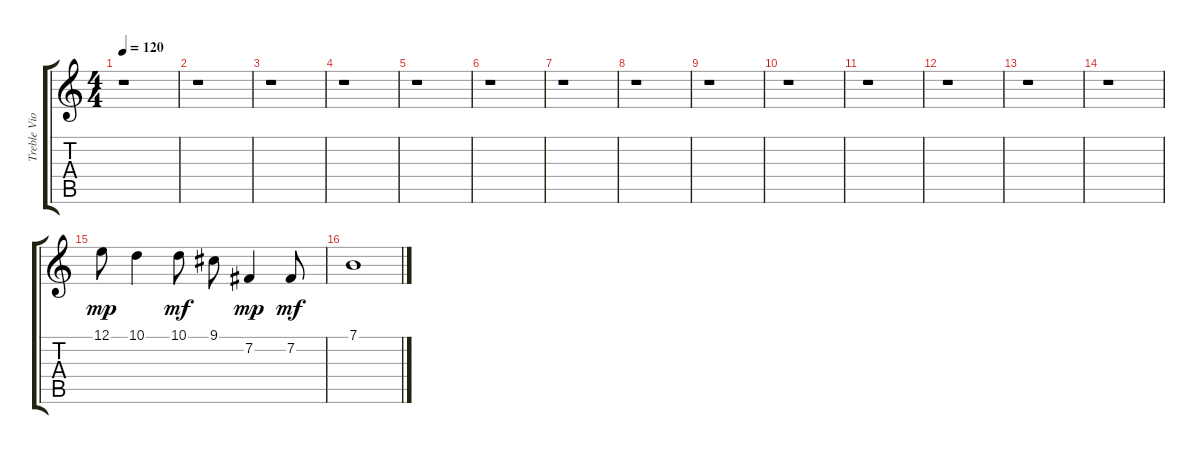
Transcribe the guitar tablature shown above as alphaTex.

\track ("Treble Viol" "Treble Vio") {instrument violin}
\staff {score tabs}
\tuning (E4 B3 G3 D3 A2 E2) {hide}
\ts (4 4)
\tempo 120
\clef g2
\ks c
r.1{dy mp} |
r.1 |
r.1 |
r.1 |
r.1 |
r.1 |
r.1 |
r.1 |
r.1 |
r.1 |
r.1 |
r.1 |
r.1 |
r.1 |
12.1.8 10.1.4 10.1.8{dy mf} 9.1.8 7.2.4{dy mp} 7.2.8{dy mf} |
7.1.1
